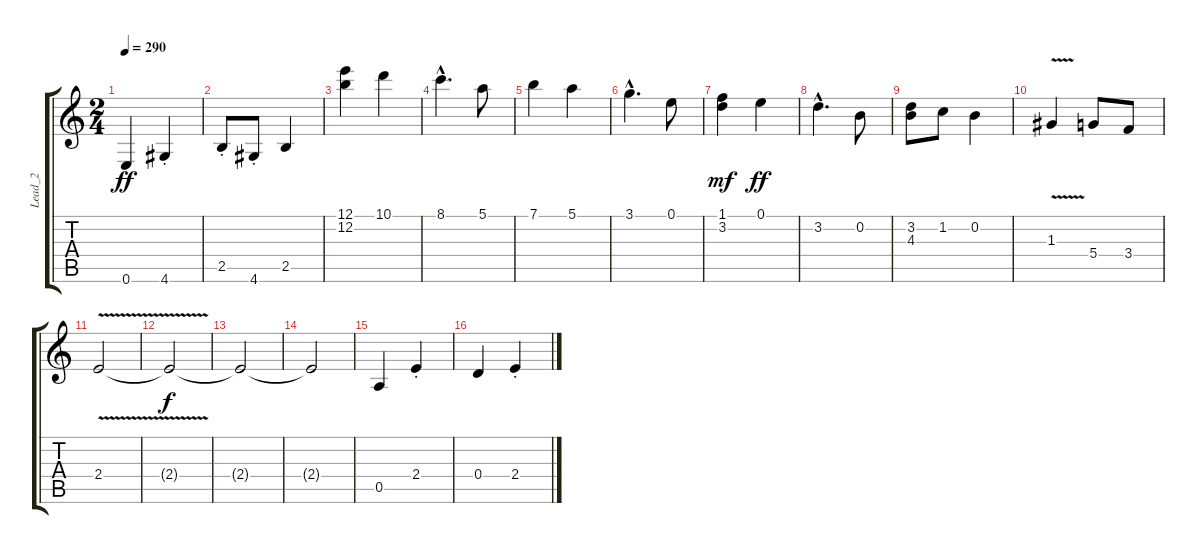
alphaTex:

\track ("Lead_2" "Lead_2") {instrument acousticguitarnylon}
\staff {score tabs}
\tuning (E4 B3 G3 D3 A2 E2) {hide}
\ts (2 4)
\tempo 290
\clef g2
\ks c
0.6.4{dy ff} 4.6{st}.4 |
2.5{st}.8 4.6{st}.8 2.5.4 |
(12.1 12.2).4{volume 13 balance 6 instrument electricguitarjazz} 10.1.4 |
8.1{hac}.4{d} 5.1.8 |
7.1.4 5.1.4 |
3.1{hac}.4{d} 0.1.8 |
(1.1 3.2).4{dy mf} 0.1.4{dy ff} |
3.2{hac}.4{d} 0.2.8 |
(3.2 4.3).8 1.2.8 0.2.4 |
1.3{v}.4 5.4.8 3.4.8 |
2.4{v}.2 |
2.4{t}.2{dy f} |
2.4{t}.2 |
2.4{t}.2 |
0.5.4{volume 15 balance 0 instrument electricguitarmuted} 2.4{st}.4 |
0.4.4 2.4{st}.4
